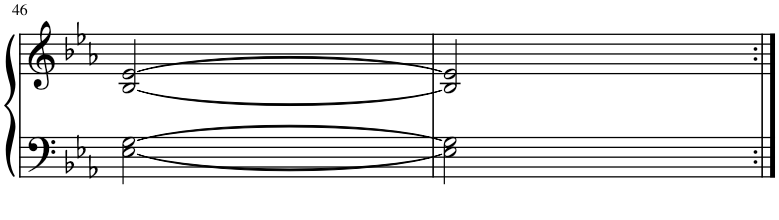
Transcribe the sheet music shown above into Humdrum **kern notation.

**kern	**kern
*part1	*part1
*staff2	*staff1
*I"Piano	*
*I'Pno.	*
!!LO:PB:g=z
*clefF4	*clefG2
*k[b-e-a-]	*k[b-e-a-]
*M2/4	*M2/4
=46	=46
[2E-\ [2G\	[2B-/ [2e-/
=47	=47
2E-\] 2G\]	2B-/] 2e-/]
=:|!	=:|!
*-	*-
